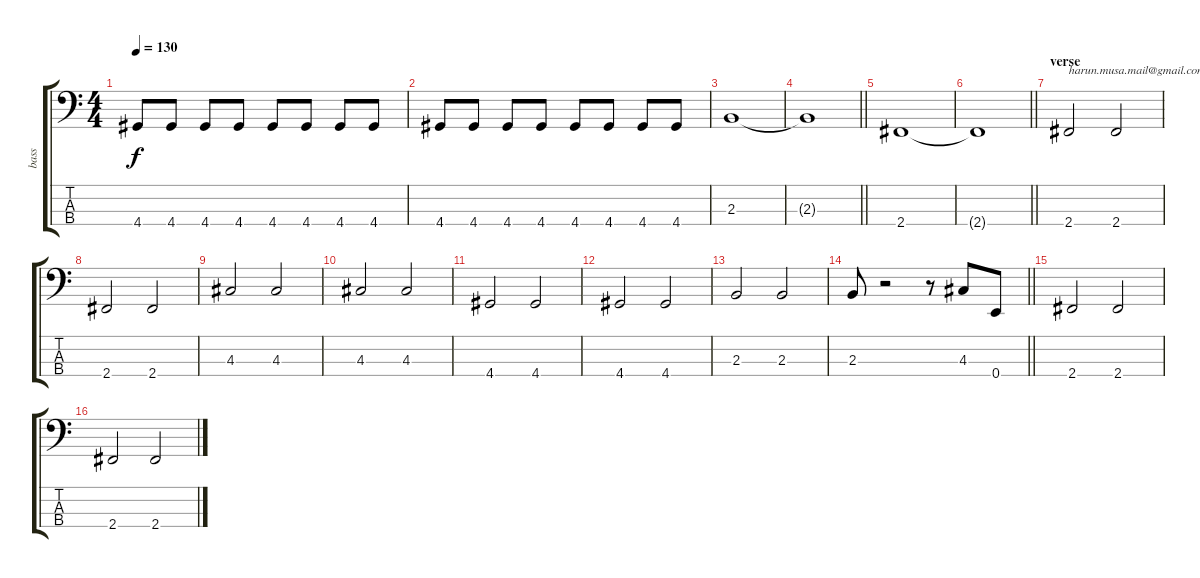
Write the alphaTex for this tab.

\track ("bass" "bass") {instrument electricbassfinger}
\staff {score tabs}
\tuning (G2 D2 A1 E1) {hide}
\ts (4 4)
\tempo 130
\clef f4
\ks c
4.4.8{dy f} 4.4.8 4.4.8 4.4.8 4.4.8 4.4.8 4.4.8 4.4.8 |
4.4.8 4.4.8 4.4.8 4.4.8 4.4.8 4.4.8 4.4.8 4.4.8 |
2.3.1 |
\barLineRight lightlight
2.3{t}.1 |
2.4.1 |
\barLineRight lightlight
2.4{t}.1 |
\section ("" "verse")
2.4.2{txt "harun.musa.mail@gmail.com"} 2.4.2 |
2.4.2 2.4.2 |
4.3.2 4.3.2 |
4.3.2 4.3.2 |
4.4.2 4.4.2 |
4.4.2 4.4.2 |
2.3.2 2.3.2 |
\barLineRight lightlight
2.3.8 r.2 r.8 4.3.8 0.4.8 |
2.4.2 2.4.2 |
2.4.2 2.4.2
